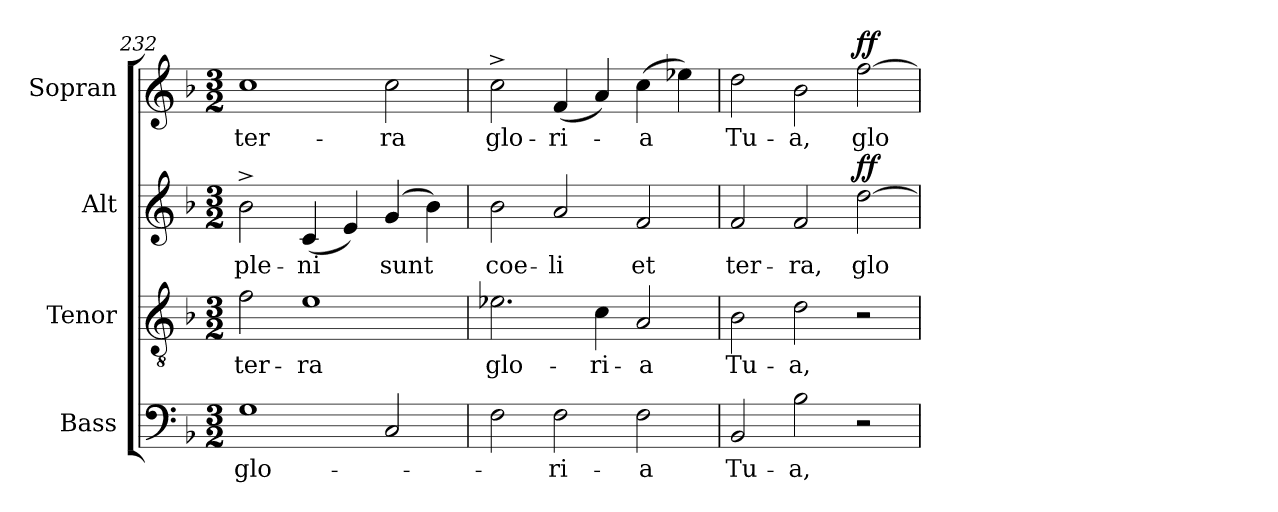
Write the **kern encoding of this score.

**kern	**text	**kern	**text	**kern	**text	**dynam	**kern	**text	**dynam
*part4	*part4	*part3	*part3	*part2	*part2	*part2	*part1	*part1	*part1
*staff4	*staff4	*staff3	*staff3	*staff2	*staff2	*staff2	*staff1	*staff1	*staff1
*I"Bass	*	*I"Tenor	*	*I"Alt	*	*	*I"Sopran	*	*
*I'B.	*	*I'T.	*	*I'A.	*	*	*I'S.	*	*
*clefF4	*	*clefGv2	*	*clefG2	*	*	*clefG2	*	*
*k[b-]	*	*k[b-]	*	*k[b-]	*	*	*k[b-]	*	*
*F:	*	*F:	*	*F:	*	*	*F:	*	*
*M3/2	*	*M3/2	*	*M3/2	*	*	*M3/2	*	*
=232	=232	=232	=232	=232	=232	=232	=232	=232	=232
!	!LO:LY:b	!	!LO:LY:b	!	!LO:LY:b	!	!	!LO:LY:b	!
1G	glo-	2f\	ter-	2b-^>\	ple-	.	1cc	ter-	.
!	!	!	!LO:LY:b	!	!LO:LY:b	!	!	!	!
.	.	1e	-ra	(<4c/	-ni	.	.	.	.
.	.	.	.	4e/)	.	.	.	.	.
!	!	!	!	!	!LO:LY:b	!	!	!LO:LY:b	!
2C/	.	.	.	(4g/	sunt	.	2cc\	-ra	.
.	.	.	.	4b-\)	.	.	.	.	.
=233	=233	=233	=233	=233	=233	=233	=233	=233	=233
!	!	!	!LO:LY:b	!	!LO:LY:b	!	!	!LO:LY:b	!
2F\	.	2.e-X\	glo-	2b-\	coe-	.	2cc^>\	glo-	.
!	!LO:LY:b	!	!	!	!LO:LY:b	!	!	!LO:LY:b	!
2F\	-ri-	.	.	2a/	-li	.	(<4f/	-ri-	.
!	!	!	!LO:LY:b	!	!	!	!	!	!
.	.	4c\	-ri-	.	.	.	4a/)	.	.
!	!LO:LY:b	!	!LO:LY:b	!	!LO:LY:b	!	!	!LO:LY:b	!
2F\	-a	2A/	-a	2f/	et	.	(>4cc\	-a	.
.	.	.	.	.	.	.	4ee-X\)	.	.
!!LO:LB:g=z
=234	=234	=234	=234	=234	=234	=234	=234	=234	=234
!	!LO:LY:b	!	!LO:LY:b	!	!LO:LY:b	!	!	!LO:LY:b	!
2BB-/	Tu-	2B-\	Tu-	2f/	ter-	.	2dd\	Tu-	.
!	!LO:LY:b	!	!LO:LY:b	!	!LO:LY:b	!	!	!LO:LY:b	!
2B-\	-a,	2d\	-a,	2f/	-ra,	.	2b-\	-a,	.
!	!	!	!	!	!LO:LY:b	!LO:DY:a	!	!LO:LY:b	!LO:DY:a
2r	.	2r	.	[2dd\	glo-	ff	[2ff\	glo-	ff
=	=	=	=	=	=	=	=	=	=
*-	*-	*-	*-	*-	*-	*-	*-	*-	*-
